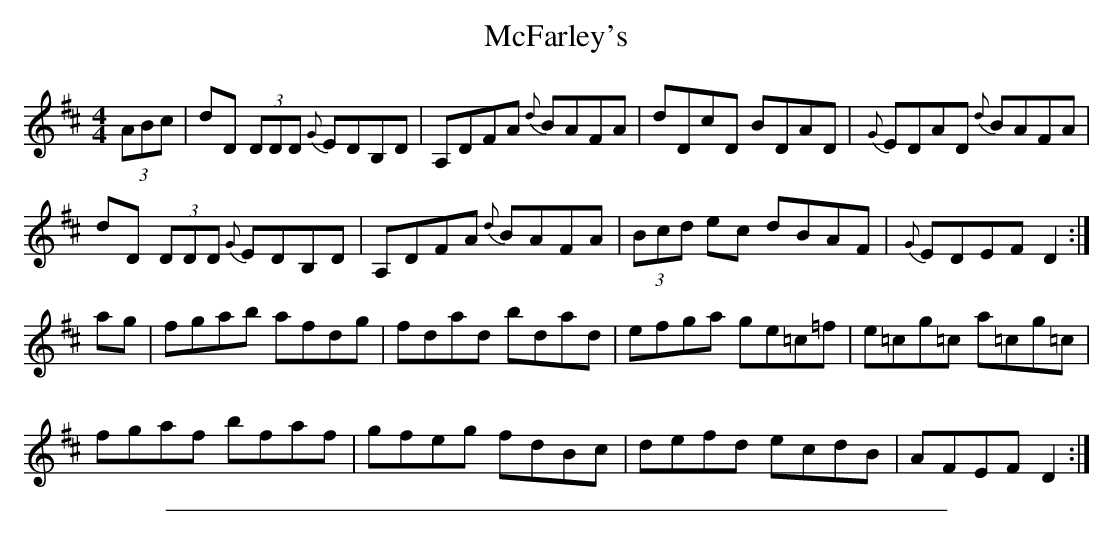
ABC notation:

X:1
T: McFarley's
M:4/4
L:1/8
K:D
(3ABc | dD (3DDD {G}EDB,D | A,DFA {d}BAFA | dDcD BDAD | {G}EDAD {d}BAFA |
dD (3DDD {G}EDB,D | A,DFA {d}BAFA | (3Bcd ec dBAF | {G}EDEF D2 :|
ag | fgab afdg | fdad bdad | efga ge=c=f | e=cg=c a=cg=c |
fgaf bfaf | gfeg fdBc | defd ecdB | AFEF D2 :|
